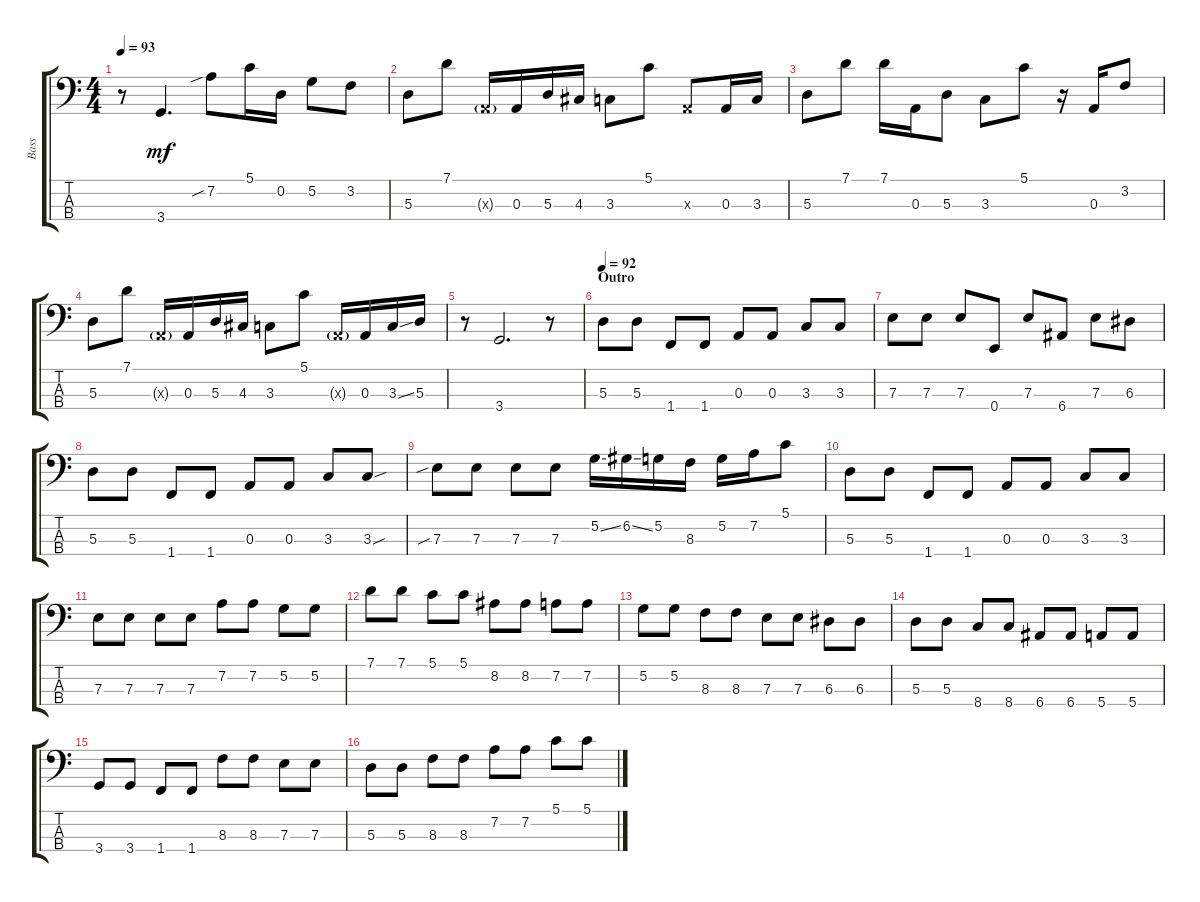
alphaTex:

\track ("Bass" "Bass") {instrument electricbassfinger}
\staff {score tabs}
\tuning (G2 D2 A1 E1) {hide}
\ts (4 4)
\tempo 93
\clef f4
\ks c
r.8{dy mf} 3.4.4{d} 7.2{sib}.8 5.1.16 0.2.16 5.2.8 3.2.8 |
5.3.8 7.1.8 0.3{g x}.16 0.3.16 5.3.16 4.3.16 3.3.8 5.1.8 0.3{x}.8 0.3.16 3.3.16 |
5.3.8 7.1.8 7.1.16 0.3.16 5.3.8 3.3.8 5.1.8 r.16 0.3.16 3.2.8 |
5.3.8 7.1.8 0.3{g x}.16 0.3.16 5.3.16 4.3.16 3.3.8 5.1.8 0.3{g x}.16 0.3.16 3.3{ss}.16 5.3.16 |
r.8 3.4.2{d} r.8 |
\section ("" "Outro")
\tempo 92
5.3.8 5.3.8 1.4.8 1.4.8 0.3.8 0.3.8 3.3.8 3.3.8 |
7.3.8 7.3.8 7.3.8 0.4.8 7.3.8 6.4.8 7.3.8 6.3.8 |
5.3.8 5.3.8 1.4.8 1.4.8 0.3.8 0.3.8 3.3.8 3.3{sou}.8 |
7.3{sib}.8 7.3.8 7.3.8 7.3.8 5.2{ss}.16 6.2{ss}.16 5.2.16 8.3.16 5.2.16 7.2.16 5.1.8 |
5.3.8 5.3.8 1.4.8 1.4.8 0.3.8 0.3.8 3.3.8 3.3.8 |
7.3.8 7.3.8 7.3.8 7.3.8 7.2.8 7.2.8 5.2.8 5.2.8 |
7.1.8 7.1.8 5.1.8 5.1.8 8.2.8 8.2.8 7.2.8 7.2.8 |
5.2.8 5.2.8 8.3.8 8.3.8 7.3.8 7.3.8 6.3.8 6.3.8 |
5.3.8 5.3.8 8.4.8 8.4.8 6.4.8 6.4.8 5.4.8 5.4.8 |
3.4.8 3.4.8 1.4.8 1.4.8 8.3.8 8.3.8 7.3.8 7.3.8 |
5.3.8 5.3.8 8.3.8 8.3.8 7.2.8 7.2.8 5.1.8 5.1.8
